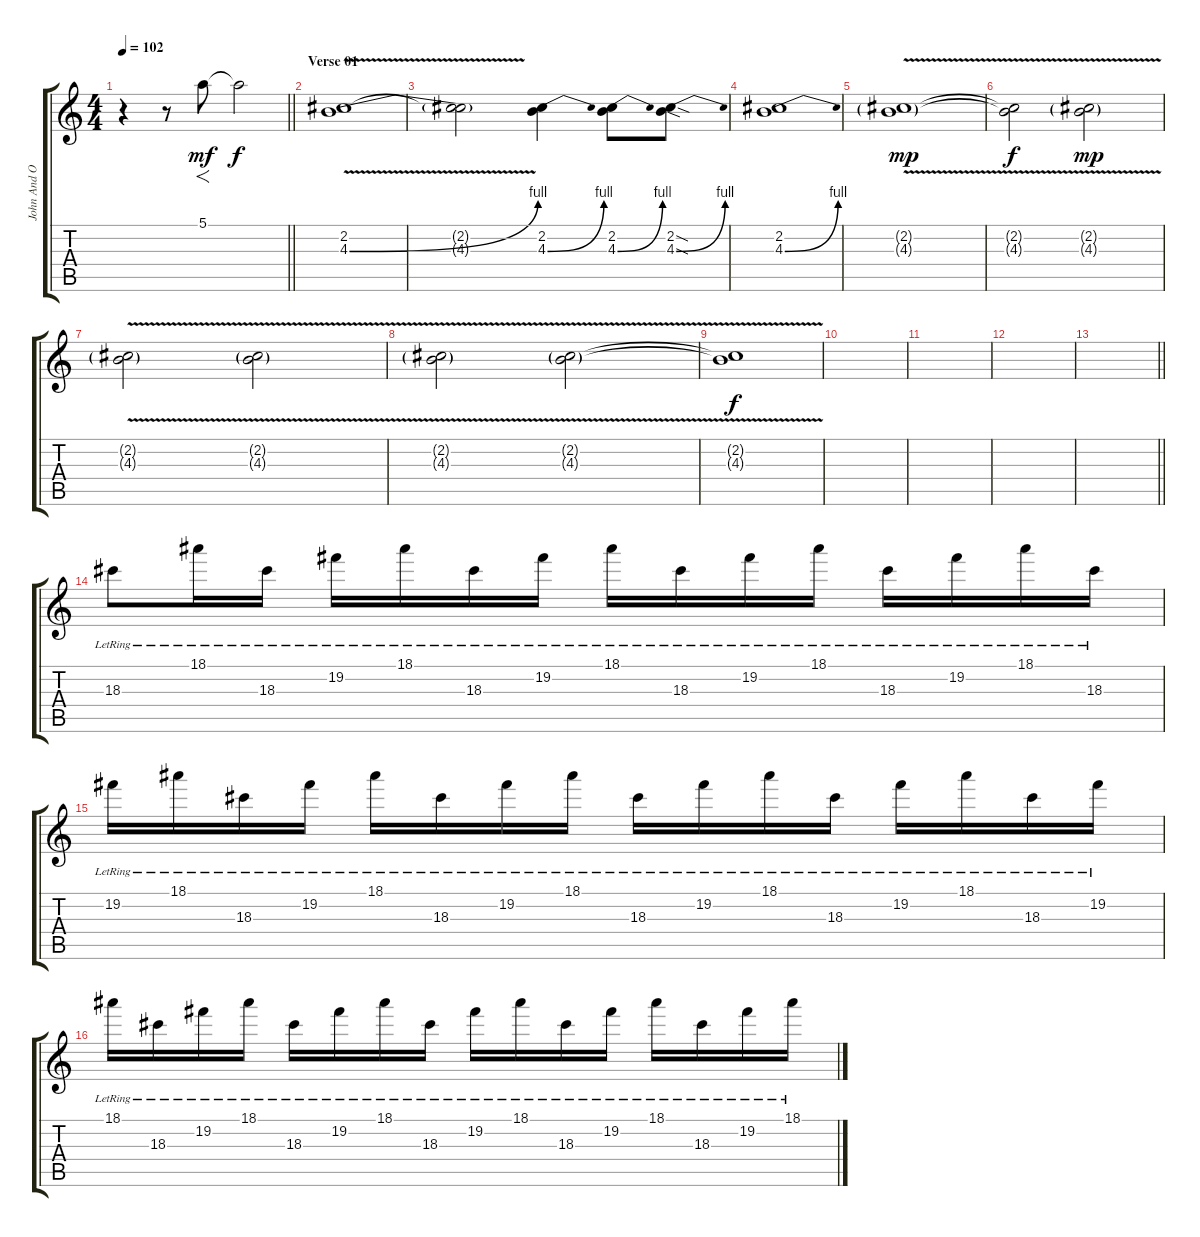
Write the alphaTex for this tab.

\track ("John And Omar" "John And O") {instrument distortionguitar}
\staff {score tabs}
\tuning (E4 B3 G3 D3 A2 E2) {hide}
\ts (4 4)
\tempo 102
\clef g2
\barLineRight lightlight
\ks c
r.4{dy mf} r.8 5.1.8{f} 5.1{t}.2{dy f} |
\section ("" "Verse 01")
(2.2{v} 4.3{be (bend 0 0 60 4)}).1 |
(2.2{t} 4.3{t}).2 (2.2 4.3{be (bend 0 0 60 4)}).4 (2.2 4.3{be (bend 0 0 60 4)}).8 (2.2{sod} 4.3{be (bend 0 0 60 4) sod}).8 |
(2.2 4.3{be (bend 0 0 60 4)}).1 |
(2.2{v g} 4.3{v g}).1{dy mp} |
(2.2{t} 4.3{t}).2{dy f} (2.2{v g} 4.3{v g}).2{dy mp} |
(2.2{v g} 4.3{v g}).2 (2.2{v g} 4.3{v g}).2 |
(2.2{v g} 4.3{v g}).2 (2.2{v g} 4.3{v g}).2 |
(2.2{t} 4.3{t}).1{dy f} |
|
|
|
\barLineRight lightlight
|
18.3{lr}.8 18.1{lr}.16 18.3{lr}.16 19.2{lr}.16 18.1{lr}.16 18.3{lr}.16 19.2{lr}.16 18.1{lr}.16 18.3{lr}.16 19.2{lr}.16 18.1{lr}.16 18.3{lr}.16 19.2{lr}.16 18.1{lr}.16 18.3{lr}.16 |
19.2{lr}.16 18.1{lr}.16 18.3{lr}.16 19.2{lr}.16 18.1{lr}.16 18.3{lr}.16 19.2{lr}.16 18.1{lr}.16 18.3{lr}.16 19.2{lr}.16 18.1{lr}.16 18.3{lr}.16 19.2{lr}.16 18.1{lr}.16 18.3{lr}.16 19.2{lr}.16 |
18.1{lr}.16 18.3{lr}.16 19.2{lr}.16 18.1{lr}.16 18.3{lr}.16 19.2{lr}.16 18.1{lr}.16 18.3{lr}.16 19.2{lr}.16 18.1{lr}.16 18.3{lr}.16 19.2{lr}.16 18.1{lr}.16 18.3{lr}.16 19.2{lr}.16 18.1{lr}.16
